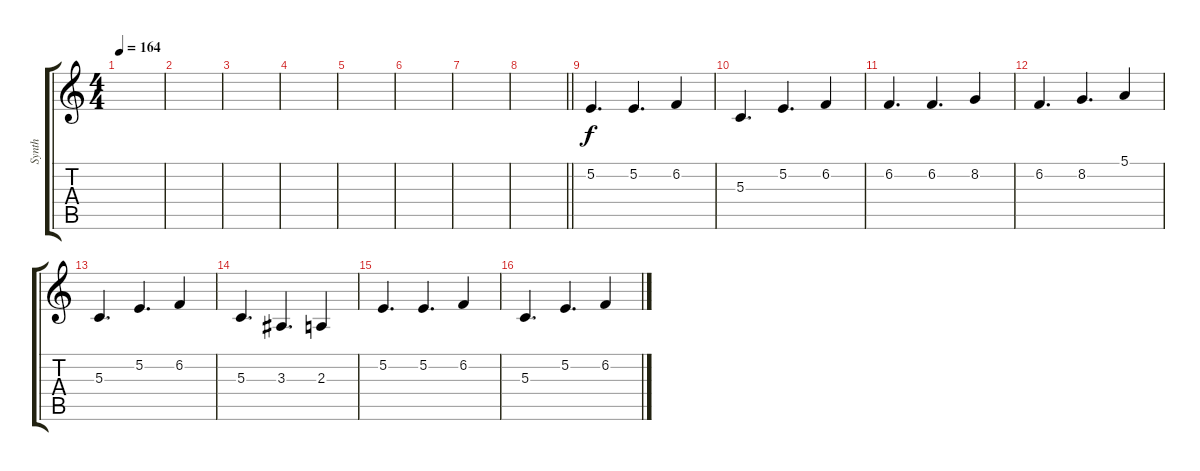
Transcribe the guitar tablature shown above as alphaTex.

\track ("Synth" "Synth") {instrument pad1newage}
\staff {score tabs}
\tuning (E4 B3 G3 D3 A2 E2) {hide}
\ts (4 4)
\tempo 164
\clef g2
\ks c
|
|
|
|
|
|
|
\barLineRight lightlight
|
\section ("" "")
5.2.4{d volume 14 instrument acousticgrandpiano} 5.2.4{d} 6.2.4 |
5.3.4{d} 5.2.4{d} 6.2.4 |
6.2.4{d} 6.2.4{d} 8.2.4 |
6.2.4{d} 8.2.4{d} 5.1.4 |
5.3.4{d} 5.2.4{d} 6.2.4 |
5.3.4{d} 3.3.4{d} 2.3.4 |
5.2.4{d} 5.2.4{d} 6.2.4 |
5.3.4{d} 5.2.4{d} 6.2.4
